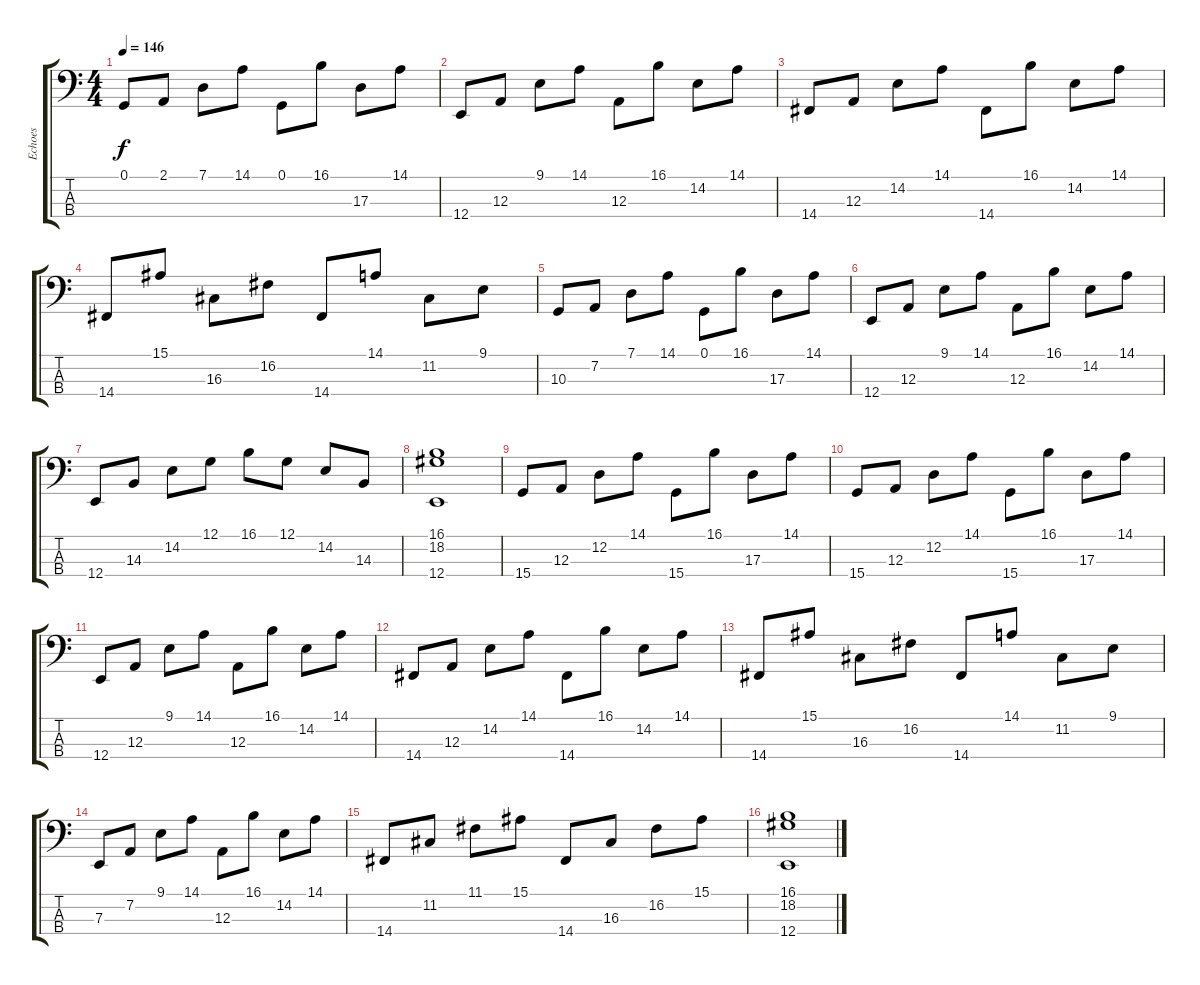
\track ("Echoes" "Echoes") {instrument fx7echoes}
\staff {score tabs}
\tuning (G2 D2 A1 E1) {hide}
\ts (4 4)
\tempo 146
\clef f4
\ks c
0.1.8{dy f instrument fx7echoes} 2.1.8 7.1.8 14.1.8 0.1.8 16.1.8 17.3.8 14.1.8 |
12.4.8 12.3.8 9.1.8 14.1.8 12.3.8 16.1.8 14.2.8 14.1.8 |
14.4.8 12.3.8 14.2.8 14.1.8 14.4.8 16.1.8 14.2.8 14.1.8 |
14.4.8 15.1.8 16.3.8 16.2.8 14.4.8 14.1.8 11.2.8 9.1.8 |
10.3.8 7.2.8 7.1.8 14.1.8 0.1.8 16.1.8 17.3.8 14.1.8 |
12.4.8 12.3.8 9.1.8 14.1.8 12.3.8 16.1.8 14.2.8 14.1.8 |
12.4.8 14.3.8 14.2.8 12.1.8 16.1.8 12.1.8 14.2.8 14.3.8 |
(16.1 18.2 12.4).1 |
15.4.8 12.3.8 12.2.8 14.1.8 15.4.8 16.1.8 17.3.8 14.1.8 |
15.4.8 12.3.8 12.2.8 14.1.8 15.4.8 16.1.8 17.3.8 14.1.8 |
12.4.8 12.3.8 9.1.8 14.1.8 12.3.8 16.1.8 14.2.8 14.1.8 |
14.4.8 12.3.8 14.2.8 14.1.8 14.4.8 16.1.8 14.2.8 14.1.8 |
14.4.8 15.1.8 16.3.8 16.2.8 14.4.8 14.1.8 11.2.8 9.1.8 |
7.3.8 7.2.8 9.1.8 14.1.8 12.3.8 16.1.8 14.2.8 14.1.8 |
14.4.8 11.2.8 11.1.8 15.1.8 14.4.8 16.3.8 16.2.8 15.1.8 |
(16.1 18.2 12.4).1
